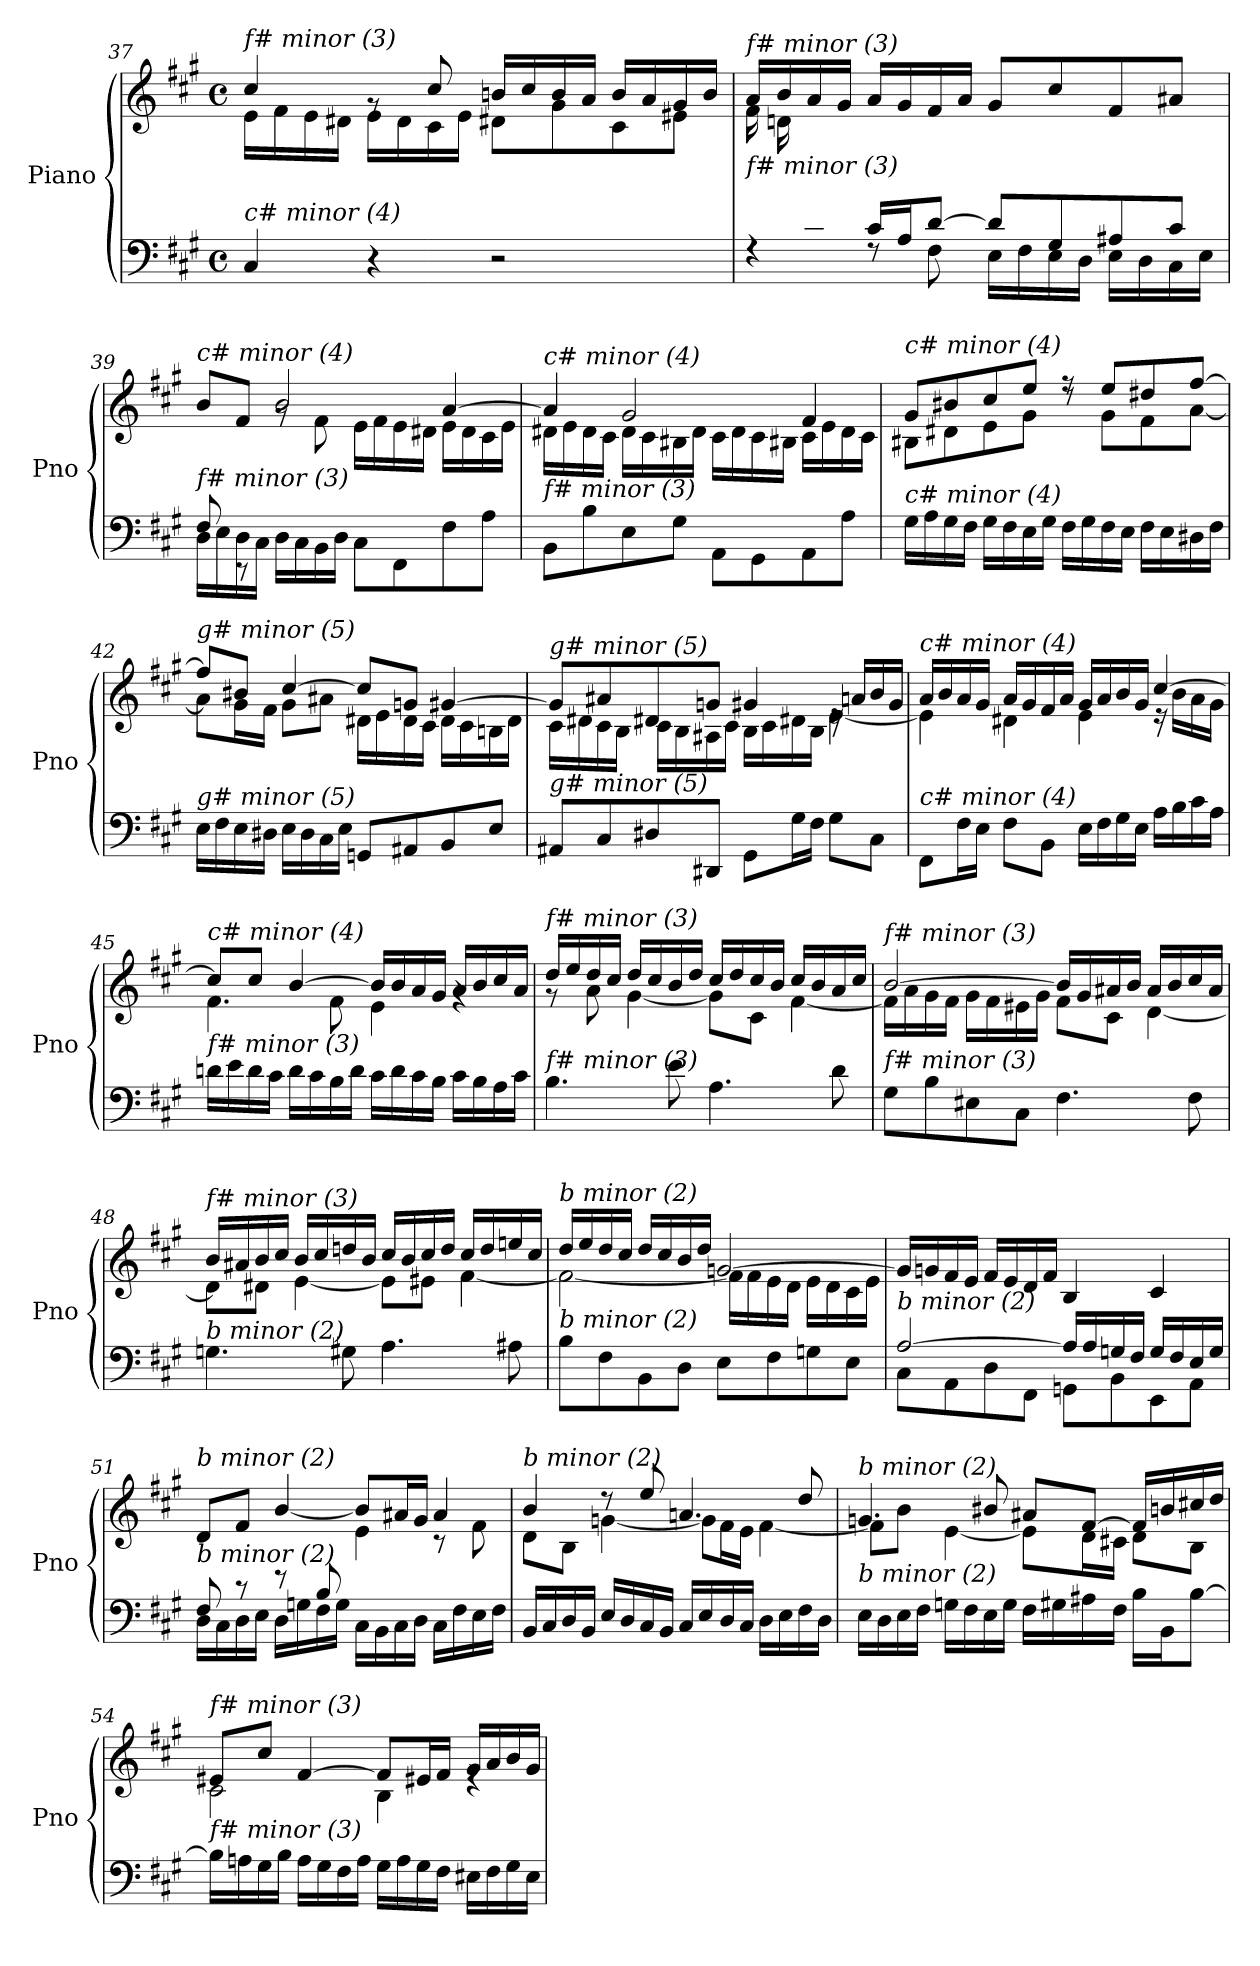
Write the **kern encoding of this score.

**kern	**kern
*part1	*part1
*staff2	*staff1
*I"Piano	*
*I'Pno	*
!!LO:LB:g=z
*clefF4	*clefG2
*k[f#c#g#]	*k[f#c#g#]
*M4/4	*M4/4
*met(c)	*met(c)
=37	=37
*	*^
!	!LO:TX:i:t=f# minor (3)	!
!LO:TX:i:t=c# minor (4)	!	!
4C#/	4cc#/	16e\LL
.	.	16f#\
.	.	16e\
.	.	16d#X\JJ
4r	8rg	16e\LL
.	.	16d#\
.	8cc#/	16c#\
.	.	16e\JJ
2r	16bn/LL	8d#X\L
.	16cc#/	.
.	16b/	8g#\
.	16a/JJ	.
.	16b/LL	8c#\
.	16a/	.
.	16g#/	8e#X\J
.	16b/JJ	.
=38	=38	=38
*^	*	*
!	!	!LO:TX:i:t=f# minor (3)	!
!LO:TX:i:t=f# minor (3)	!	!	!
8ryy	4rF	16a/LL	16f#\LL
.	.	16b/	16dn\
16c#/	.	16a/	2..ryy
16B/JJ	.	16g#/JJ	.
16c#/LL	8rF	16a/LL	.
16A/J	.	16g#/	.
[8d/J	8F#\	16f#/	.
.	.	16a/JJ	.
8d/L]	16E\LL	8g#/L	.
.	16F#\	.	.
8G#/	16E\	8cc#/	.
.	16D\JJ	.	.
8A#X/	16E\LL	8f#/	.
.	16D\	.	.
8c#/J	16C#\	8a#X/J	.
.	16E\JJ	.	.
=39	=39	=39	=39
*	*^	*	*^
!	!	!	!LO:TX:i:t=c# minor (4)	!	!
!LO:TX:i:t=f# minor (3)	!	!	!	!	!
4ryy	16D\LL	8F#/	8b/L	4ryy	4ryy
.	16E\	.	.	.	.
.	16D\	8r	8f#/J	.	.
.	16C#\JJ	.	.	.	.
2.ryy	16D\LL	2.ryy	2b/	8rg	2.ryy
.	16C#\	.	.	.	.
.	16BB\	.	.	8f#\	.
.	16D\JJ	.	.	.	.
.	8C#\L	.	.	16e\LL	.
.	.	.	.	16f#\	.
.	8FF#\	.	.	16e\	.
.	.	.	.	16d#X\JJ	.
.	8F#\	.	[4a/	16e\LL	.
.	.	.	.	16d#\	.
.	8A\J	.	.	16c#\	.
.	.	.	.	16e\JJ	.
*v	*v	*v	*	*	*
*	*	*v	*v
!!LO:LB:g=z
=40	=40	=40
!	!LO:TX:i:t=c# minor (4)	!
!LO:TX:i:t=f# minor (3)	!	!
8BB\L	4a/]	16d#X\LL
.	.	16e\
8B\	.	16d#\
.	.	16c#\JJ
8E\	2g#/	16d#\LL
.	.	16c#\
8G#\J	.	16B#X\
.	.	16d#\JJ
8AA\L	.	16c#\LL
.	.	16d#\
8GG#\	.	16c#\
.	.	16B#X\JJ
8AA\	4f#/	16c#\LL
.	.	16e\
8A\J	.	16d#\
.	.	16c#\JJ
=41	=41	=41
!	!LO:TX:i:t=c# minor (4)	!
!LO:TX:i:t=c# minor (4)	!	!
16G#\LL	8g#/L	8B#X\L
16A\	.	.
16G#\	8b#X/	8d#X\
16F#\JJ	.	.
16G#\LL	8cc#/	8e\
16F#\	.	.
16E\	8ee/J	8g#\J
16G#\JJ	.	.
16F#\LL	8r	8rdd
16G#\	.	.
16F#\	8ee/L	8g#\L
16E\JJ	.	.
16F#\LL	8dd#X/	8f#\
16E\	.	.
16D#X\	[8ff#/J	[8a\J
16F#\JJ	.	.
=42	=42	=42
!	!LO:TX:i:t=g# minor (5)	!
!LO:TX:i:t=g# minor (5)	!	!
16E\LL	8ff#/L]	8a\L]
16F#\	.	.
16E\	8b#X/J	16g#\L
16D#X\JJ	.	16f#\JJ
16E\LL	[4cc#/	8g#\L
16D#\	.	.
16C#\	.	8a#X\J
16E\JJ	.	.
8GGni/L	8cc#/L]	16d#X\LL
.	.	16e\
8AA#X/	8gni/J	16d#\
.	.	16c#\JJ
8BB/	[4g#/	16d#\LL
.	.	16c#\
8E/J	.	16Bn\
.	.	16d#\JJ
!!LO:PB:g=z	!!
=43	=43	=43
!	!LO:TX:i:t=g# minor (5)	!
!LO:TX:i:t=g# minor (5)	!	!
8AA#X/L	8g#/L]	16c#\LL
.	.	16d#X\
8C#/	8a#X/	16c#\
.	.	16B\JJ
8D#X/	8d#X/	16c#\LL
.	.	16B\
8DD#X/J	8gni/J	16A#X\
.	.	16c#\JJ
8GG#\L	4g#/	16B\LL
.	.	16c#\
16G#\L	.	16d#X\
16F#\JJ	.	16B\JJ
8G#\L	16re	[4e\
.	16an/LL	.
8C#\J	16b/	.
.	16g#/JJ	.
=44	=44	=44
!	!LO:TX:i:t=c# minor (4)	!
!LO:TX:i:t=c# minor (4)	!	!
8FF#\L	16a/LL	4e\]
.	16b/	.
16F#\L	16a/	.
16E\JJ	16g#/JJ	.
8F#\L	16a/LL	4d#X\
.	16g#/	.
8BB\J	16f#/	.
.	16a/JJ	.
16E\LL	16g#/LL	4e\
16F#\	16a/	.
16G#\	16b/	.
16E\JJ	16g#/JJ	.
16A\LL	[4cc#/	16r
16B\	.	16b\LL
16c#\	.	16a\
16A\JJ	.	16g#\JJ
=45	=45	=45
!	!LO:TX:i:t=c# minor (4)	!
!LO:TX:i:t=f# minor (3)	!	!
16dn\LL	8cc#/L]	4.f#\
16e\	.	.
16d\	8cc#/J	.
16c#\JJ	.	.
16d\LL	[4b/	.
16c#\	.	.
16B\	.	8f#\
16d\JJ	.	.
16c#\LL	16b/LL]	4e\
16d\	16b/	.
16c#\	16a/	.
16B\JJ	16g#/JJ	.
16c#\LL	16a/LL	4rg
16B\	16b/	.
16A\	16cc#/	.
16c#\JJ	16a/JJ	.
!!LO:LB:g=z	!!
=46	=46	=46
!	!LO:TX:i:t=f# minor (3)	!
!LO:TX:i:t=f# minor (3)	!	!
4.B\	16dd/LL	8r
.	16ee/	.
.	16dd/	8a\
.	16cc#/JJ	.
.	16dd/LL	[4g#\
.	16cc#/	.
8e\	16b/	.
.	16dd/JJ	.
4.A\	16cc#/LL	8g#\L]
.	16dd/	.
.	16cc#/	8c#\J
.	16b/JJ	.
.	16cc#/LL	[4f#\
.	16b/	.
8d\	16a/	.
.	16cc#/JJ	.
=47	=47	=47
!	!LO:TX:i:t=f# minor (3)	!
!LO:TX:i:t=f# minor (3)	!	!
8G#\L	[2b/	16f#\LL]
.	.	16a\
8B\	.	16g#\
.	.	16f#\JJ
8E#X\	.	16g#\LL
.	.	16f#\
8C#\J	.	16e#X\
.	.	16g#\JJ
4.F#\	16b/LL]	8f#\L
.	16g#/	.
.	16a#X/	8c#\J
.	16b/JJ	.
.	16a#/LL	[4d\
.	16b/	.
8F#\	16cc#/	.
.	16a#/JJ	.
=48	=48	=48
!	!LO:TX:i:t=f# minor (3)	!
!LO:TX:i:t=b minor (2)	!	!
4.Gn\	16b/LL	8d\L]
.	16a#X/	.
.	16b/	8d#X\J
.	16cc#/JJ	.
.	16b/LL	[4e\
.	16cc#/	.
8G#X\	16ddn/	.
.	16b/JJ	.
4.A\	16cc#/LL	8e\L]
.	16b/	.
.	16cc#/	8e#X\J
.	16dd/JJ	.
.	16cc#/LL	[4f#\
.	16dd/	.
8A#X\	16een/	.
.	16cc#/JJ	.
!!LO:LB:g=z	!!
=49	=49	=49
!	!LO:TX:i:t=b minor (2)	!
!LO:TX:i:t=b minor (2)	!	!
8B\L	16dd/LL	2f#\_
.	16ee/	.
8F#\	16dd/	.
.	16cc#/JJ	.
8BB\	16dd/LL	.
.	16cc#/	.
8D\J	16b/	.
.	16dd/JJ	.
8E\L	[2gn/	16f#\LL]
.	.	16f#\
8F#\	.	16e\
.	.	16d\JJ
8Gn\	.	16e\LL
.	.	16d\
8E\J	.	16c#\
.	.	16e\JJ
=50	=50	=50
*^	*	*
!	!	!LO:TX:i:t=b minor (2)	!
!LO:TX:i:t=b minor (2)	!	!	!
*	*	*v	*v
[2A/	8C#\L	16g/LL]
.	.	16gn/
.	8AA\	16f#/
.	.	16e/JJ
.	8D\	16f#/LL
.	.	16e/
.	8FF#\J	16d/
.	.	16f#/JJ
16A/LL]	8GGn\L	4B/
16A/	.	.
16Gn/	8BB\	.
16F#/JJ	.	.
16G/LL	8EE\	4c#/
16F#/	.	.
16E/	8AA\J	.
16G/JJ	.	.
=51	=51	=51
*	*^	*^
*	*	*	*	*^
!	!	!	!LO:TX:i:t=b minor (2)	!	!
!LO:TX:i:t=b minor (2)	!	!	!	!	!
2ryy	8F#/	16D\LL	8d/L	2ryy	2ryy
.	.	16C#\	.	.	.
.	8r	16D\	8f#/J	.	.
.	.	16E\JJ	.	.	.
.	8r	16D\LL	[4b/	.	.
.	.	16Gn\	.	.	.
.	8B/	16F#\	.	.	.
.	.	16G\JJ	.	.	.
2ryy	16C#\LL	2ryy	8b/L]	4e\	2ryy
.	16BB\	.	.	.	.
.	16C#\	.	16a#X/L	.	.
.	16D\JJ	.	16g#/JJ	.	.
.	16C#\LL	.	4a#/	8r	.
.	16F#\	.	.	.	.
.	16E\	.	.	8f#\	.
.	16F#\JJ	.	.	.	.
*	*v	*v	*	*	*
*	*	*	*v	*v
!!LO:LB:g=z
=52	=52	=52	=52
!	!	!LO:TX:i:t=b minor (2)	!
!LO:TX:i:t=b minor (2)	!	!	!
*v	*v	*	*
16BB/LL	4b/	8d\L
16C#/	.	.
16D/	.	8B\J
16BB/JJ	.	.
16E/LL	8r	[4gn\
16D/	.	.
16C#/	8ee/	.
16BB/JJ	.	.
16C#/LL	4.an/	8g\L]
16E/	.	.
16D/	.	16f#\L
16C#/JJ	.	16e\JJ
16D\LL	.	[4f#\
16E\	.	.
16F#\	8dd/	.
16D\JJ	.	.
=53	=53	=53
!	!LO:TX:i:t=b minor (2)	!
!LO:TX:i:t=b minor (2)	!	!
16E\LL	4.gn/	8f#\L]
16D\	.	.
16E\	.	8b\J
16F#\JJ	.	.
16Gn\LL	.	[4e\
16F#\	.	.
16E\	8b#Xi/	.
16G\JJ	.	.
16F#\LL	8a#X/L	8e\L]
16G#X\	.	.
16A#X\	[8f#/J	16d\L
16F#\JJ	.	16c#X\JJ
16B\LL	16f#/LL]	8d\L
16BB\J	16b/	.
[8B\J	16cc#X/	8B\J
.	16dd/JJ	.
=54	=54	=54
!	!LO:TX:i:t=f# minor (3)	!
!LO:TX:i:t=f# minor (3)	!	!
16B\LL]	8e#X/L	2c#\
16An\	.	.
16G#\	8cc#/J	.
16B\JJ	.	.
16A\LL	[4f#/	.
16G#\	.	.
16F#\	.	.
16A\JJ	.	.
16G#\LL	8f#/L]	4B\
16A\	.	.
16G#\	16e#X/L	.
16F#\JJ	16f#/JJ	.
16E#X\LL	16g#/LL	4re
16F#\	16a/	.
16G#\	16b/	.
16E#\JJ	16g#/JJ	.
*	*v	*v
=	=
*-	*-
